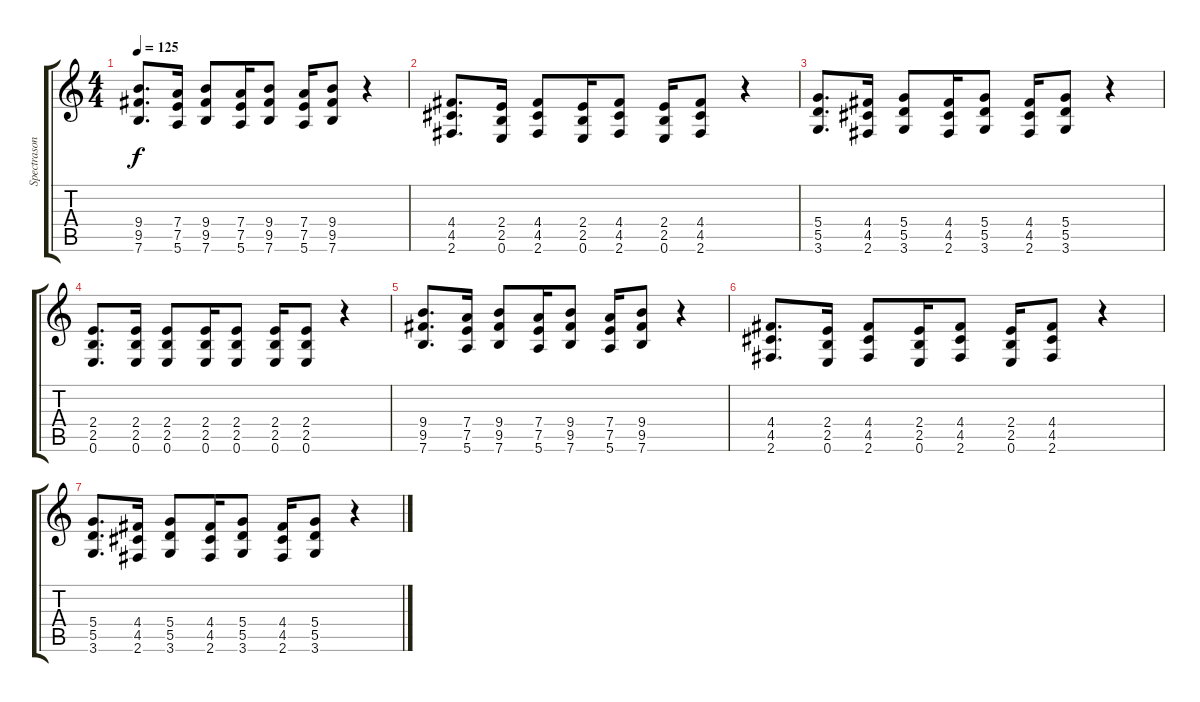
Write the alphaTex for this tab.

\track ("Spectrasonics Omnisphere" "Spectrason") {instrument distortionguitar}
\staff {score tabs}
\tuning (E4 B3 G3 D3 A2 E2) {hide}
\ts (4 4)
\tempo 125
\clef g2
\ks c
(9.4 9.5 7.6).8{d dy f} (7.4 7.5 5.6).16 (9.4 9.5 7.6).8 (7.4 7.5 5.6).16 (9.4 9.5 7.6).8 (7.4 7.5 5.6).16 (9.4 9.5 7.6).8 r.4 |
(4.4 4.5 2.6).8{d} (2.4 2.5 0.6).16 (4.4 4.5 2.6).8 (2.4 2.5 0.6).16 (4.4 4.5 2.6).8 (2.4 2.5 0.6).16 (4.4 4.5 2.6).8 r.4 |
(5.4 5.5 3.6).8{d} (4.4 4.5 2.6).16 (5.4 5.5 3.6).8 (4.4 4.5 2.6).16 (5.4 5.5 3.6).8 (4.4 4.5 2.6).16 (5.4 5.5 3.6).8 r.4 |
(2.4 2.5 0.6).8{d} (2.4 2.5 0.6).16 (2.4 2.5 0.6).8 (2.4 2.5 0.6).16 (2.4 2.5 0.6).8 (2.4 2.5 0.6).16 (2.4 2.5 0.6).8 r.4 |
(9.4 9.5 7.6).8{d} (7.4 7.5 5.6).16 (9.4 9.5 7.6).8 (7.4 7.5 5.6).16 (9.4 9.5 7.6).8 (7.4 7.5 5.6).16 (9.4 9.5 7.6).8 r.4 |
(4.4 4.5 2.6).8{d} (2.4 2.5 0.6).16 (4.4 4.5 2.6).8 (2.4 2.5 0.6).16 (4.4 4.5 2.6).8 (2.4 2.5 0.6).16 (4.4 4.5 2.6).8 r.4 |
(5.4 5.5 3.6).8{d} (4.4 4.5 2.6).16 (5.4 5.5 3.6).8 (4.4 4.5 2.6).16 (5.4 5.5 3.6).8 (4.4 4.5 2.6).16 (5.4 5.5 3.6).8 r.4
